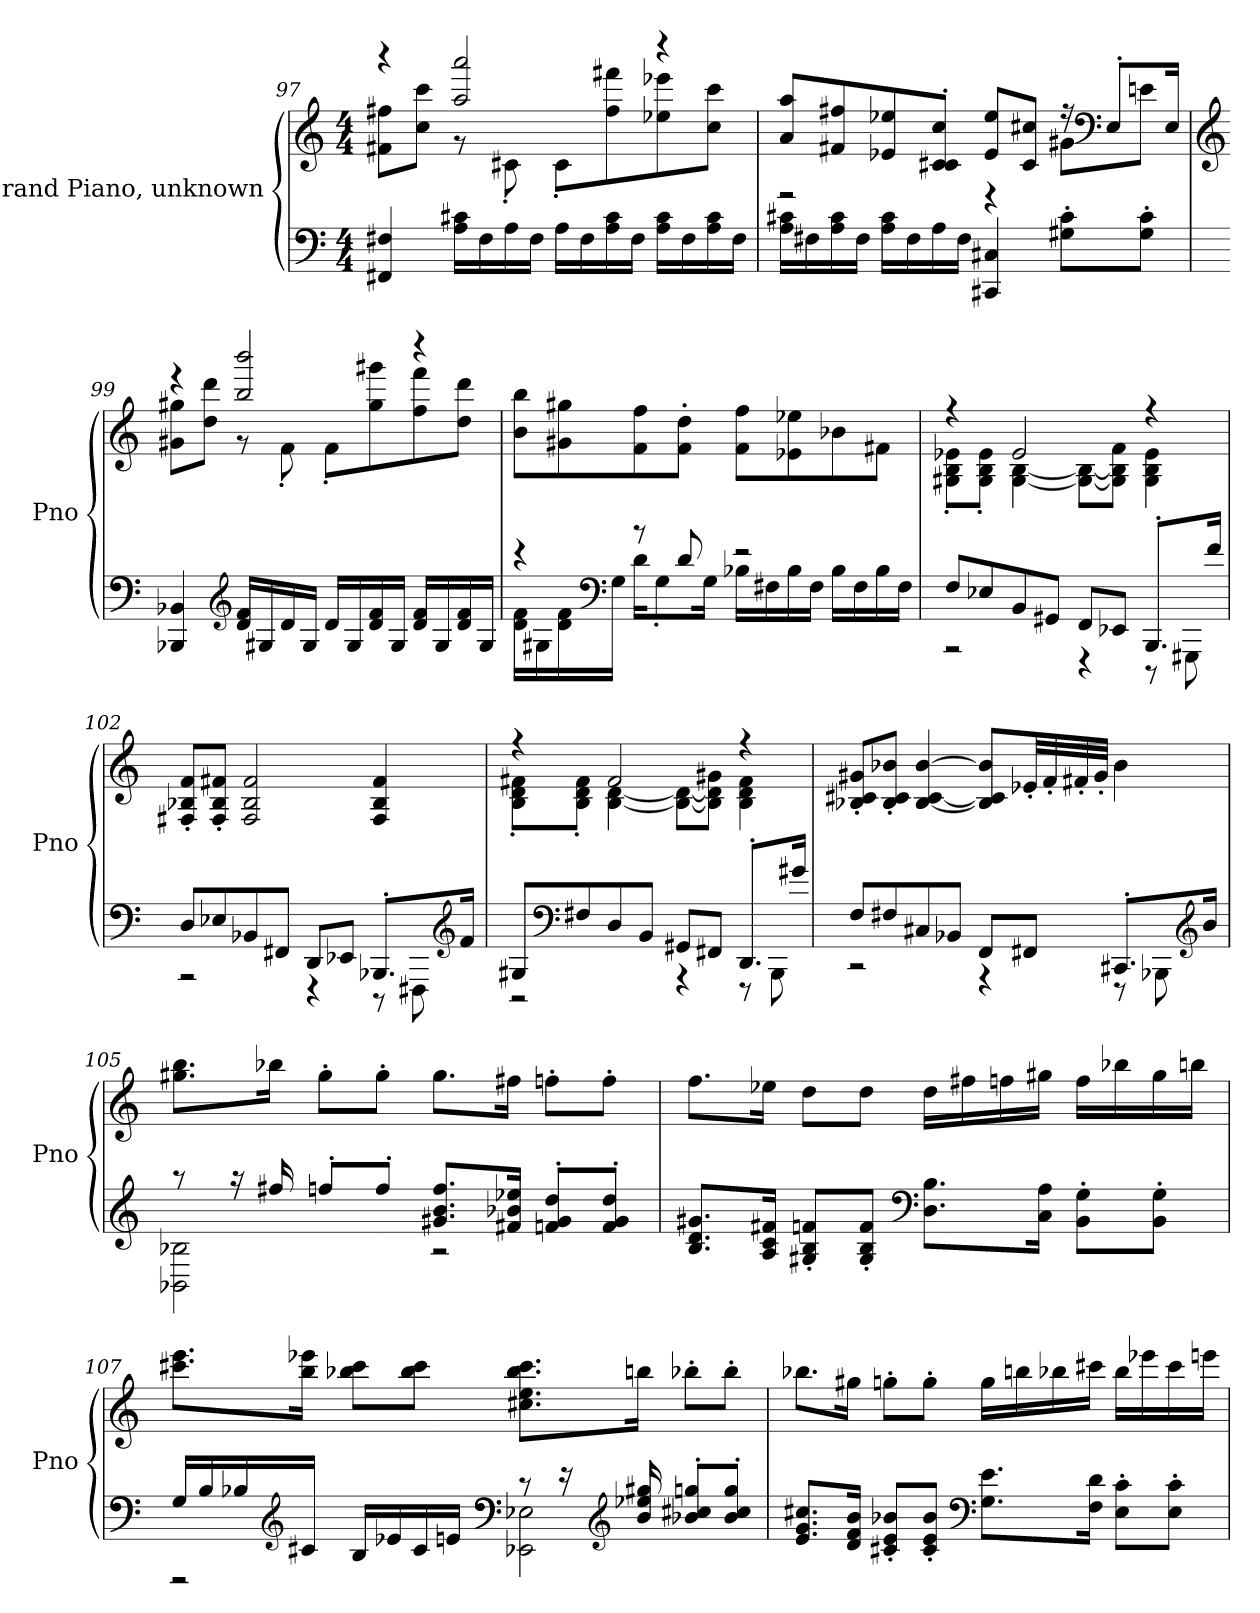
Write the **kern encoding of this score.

**kern	**kern
*part1	*part1
*staff2	*staff1
*I"Grand Piano, unknown	*
*I'Pno	*
*clefF4	*clefG2
*k[]	*k[]
*M4/4	*M4/4
=97	=97
*	*^
4FF#X/ 4F#X/	4r	8f#X\ 8ff#X\L
.	.	8cc\ 8ccc\J
16A\ 16c#X\LL	2aa/ 2aaa/	8r
16F#\	.	.
16A\	.	8c#X'\
16F#\JJ	.	.
16A\LL	.	8c#'\L
16F#\	.	.
16A\ 16c#\	.	8ff#\ 8fff#X\
16F#\JJ	.	.
16A\ 16c#\LL	4r	8ee-X\ 8eee-X\
16F#\	.	.
16A\ 16c#\	.	8cc\ 8ccc\J
16F#\JJ	.	.
!!LO:LB:g=z	!!
=98	=98	=98
16A\ 16c#X\LL	8a/ 8aa/L	2r
16F#X\	.	.
16A\ 16c#\	8f#X/ 8ff#X/	.
16F#\JJ	.	.
16A\ 16c#\LL	8e-X/ 8ee-X/	.
16F#\	.	.
16A\	8c/' 8c#X/' 8cc/'J	.
16F#\JJ	.	.
4CC#X/ 4C#X/	8e-/ 8ee-/L	4r
.	8c#/ 8cc#X/J	.
8G#X\' 8c#\'L	16r	8g#X\L
*	*clefF4	*
.	8E'/L	.
8G#\' 8c#\'J	.	8en\J
.	16E/Jk	.
=99	=99	=99
*	*clefG2	*
4BBB-X/ 4BB-X/	4r	8g#X\ 8gg#X\L
.	.	8dd\ 8ddd\J
*clefG2	*	*
16d/ 16f/LL	2bb/ 2bbb/	8r
16G#X/	.	.
16d/	.	8f'\
16G#/JJ	.	.
16d/LL	.	8f'\L
16G#/	.	.
16d/ 16f/	.	8gg#\ 8ggg#X\
16G#/JJ	.	.
16d/ 16f/LL	4r	8ff\ 8fff\
16G#/	.	.
16d/ 16f/	.	8dd\ 8ddd\J
16G#/JJ	.	.
*	*v	*v
!!LO:LB:g=z
=100	=100
*^	*
4r	16d\ 16f\LL	8b\ 8bb\L
.	16G#X\	.
.	16d\ 16f\	8g#X\ 8gg#X\
*clefF4	*	*
.	16G#\JJ	.
8r	16d\KL	8f\ 8ff\
.	8G#'\	.
8d/	.	8f\' 8dd\'J
.	16G#\Jk	.
2r	16B-X\LL	8f\ 8ff\L
.	16F#X\	.
.	16B-\	8e-X\ 8ee-X\
.	16F#\JJ	.
.	16B-\LL	8b-X\
.	16F#\	.
.	16B-\	8f#X\J
.	16F#\JJ	.
=101	=101	=101
*	*	*^
8F/L	2r	4r	8G#X\' 8B\' 8e-X\'L
8E-X/	.	.	8G#\' 8B\' 8e-\'J
8BB/	.	2e-/	[4G#\ [4B\
8GG#X/J	.	.	.
8FF/L	4r	.	8G#\_ 8B\_L
8EE-X/J	.	.	8G#\] 8B\] 8f\J
8.BBB'/L	8r	4r	4G#\ 4B\ 4e-\
.	8GGG#X\	.	.
16f/Jk	.	.	.
*	*	*v	*v
!!LO:PB:g=z
=102	=102	=102
8D/L	2r	8F#X/' 8B-X/' 8f/'L
8E-X/	.	8F#/' 8B-/' 8f#X/'J
8BB-X/	.	2F#/ 2B-/ 2f#/
8FF#X/J	.	.
8DD/L	4r	.
8EE-X/J	.	.
8.BBB-X'/L	8r	4F#/ 4B-/ 4f#/
.	8FFF#X\	.
*clefG2	*	*
16f/Jk	.	.
=103	=103	=103
*	*	*^
8G#X/L	2r	4r	8B\' 8d\' 8f#X\'L
*clefF4	*	*	*
8F#X/	.	.	8B\' 8d\' 8f#\'J
8D/	.	2f#/	[4B\ [4d\
8BB/J	.	.	.
8GG#X/L	4r	.	8B\_ 8d\_L
8FF#X/J	.	.	8B\] 8d\] 8g#X\J
8.DD'/L	8r	4r	4B\ 4d\ 4f#\
.	8BBB\	.	.
16g#X/Jk	.	.	.
*	*	*v	*v
!!LO:LB:g=z
=104	=104	=104
8F/L	2r	8B-X/' 8c#X/' 8g#X/'L
8F#X/	.	8B-/' 8c#/' 8b-X/'J
8C#X/	.	[4B-/ [4c#/ [4b-/
8BB-X/J	.	.
8FF/L	4r	8B-/] 8c#/] 8b-/]L
8FF#X/J	.	32e-X'/LL
.	.	32f'/
.	.	32f#X'/
.	.	32g#'/JJJ
8.CC#X'/L	8r	4b-\
.	8BBB-X\	.
*clefG2	*	*
16b/Jk	.	.
=105	=105	=105
8r	2BB-X\ 2B-X\	8.gg#X\ 8.bb\L
16r	.	.
16ff#X/	.	16bb-X\Jk
8ffn'/L	.	8gg#'\L
8ff'/J	.	8gg#'\J
8.g#X/ 8.b/ 8.ff/L	2r	8.gg#\L
16f#X/ 16b-X/ 16ee-X/Jk	.	16ff#X\Jk
8fn/' 8g#/' 8dd/'L	.	8ffn'\L
8f/' 8g#/' 8dd/'J	.	8ff'\J
*v	*v	*
!!LO:LB:g=z
=106	=106
8.B/ 8.d/ 8.g#X/L	8.ff\L
16A/ 16c/ 16f#X/Jk	16ee-X\Jk
8G#X/' 8B/' 8fn/'L	8dd\L
8G#/' 8B/' 8f/'J	8dd\J
*clefF4	*
8.D\ 8.B\L	16dd\LL
.	16ff#X\
.	16ffn\
16C\ 16A\Jk	16gg#X\JJ
8BB\' 8G#\'L	16ff\LL
.	16bb-X\
8BB\' 8G#\'J	16gg#\
.	16bbn\JJ
!!LO:LB:g=z
=107	=107
*^	*
16G/LL	2r	8.ccc#X\ 8.eee\L
16B/	.	.
16B-X/	.	.
*clefG2	*	*
16c#X/JJ	.	16bb\ 16eee-X\Jk
16B-/LL	.	8bb-X\ 8ccc#\L
16e-X/	.	.
16c#/	.	8bb-\ 8ccc#\J
16en/JJ	.	.
*clefF4	*	*
8r	2EE-X\ 2E-X\	8.cc#X\ 8.ee\ 8.bb-\ 8.ccc#\L
16r	.	.
*clefG2	*	*
16b/ 16ee-X/ 16gg#X/	.	16bbn\Jk
8b-X/' 8cc#X/' 8ggn/'L	.	8bb-X'\L
8b-/' 8cc#/' 8gg/'J	.	8bb-'\J
*v	*v	*
!!LO:LB:g=z
=108	=108
8.e/ 8.g/ 8.cc#X/L	8.bb-X\L
16d/ 16f/ 16b/Jk	16gg#X\Jk
8c#X/' 8e/' 8b-X/'L	8ggn'\L
8c#/' 8e/' 8b-/'J	8gg'\J
*clefF4	*
8.G\ 8.e\L	16gg\LL
.	16bbn\
.	16bb-X\
16F\ 16d\Jk	16ccc#X\JJ
8E\' 8c#\'L	16bb-\LL
.	16eee-X\
8E\' 8c#\'J	16ccc#\
.	16eeen\JJ
=	=
*-	*-
